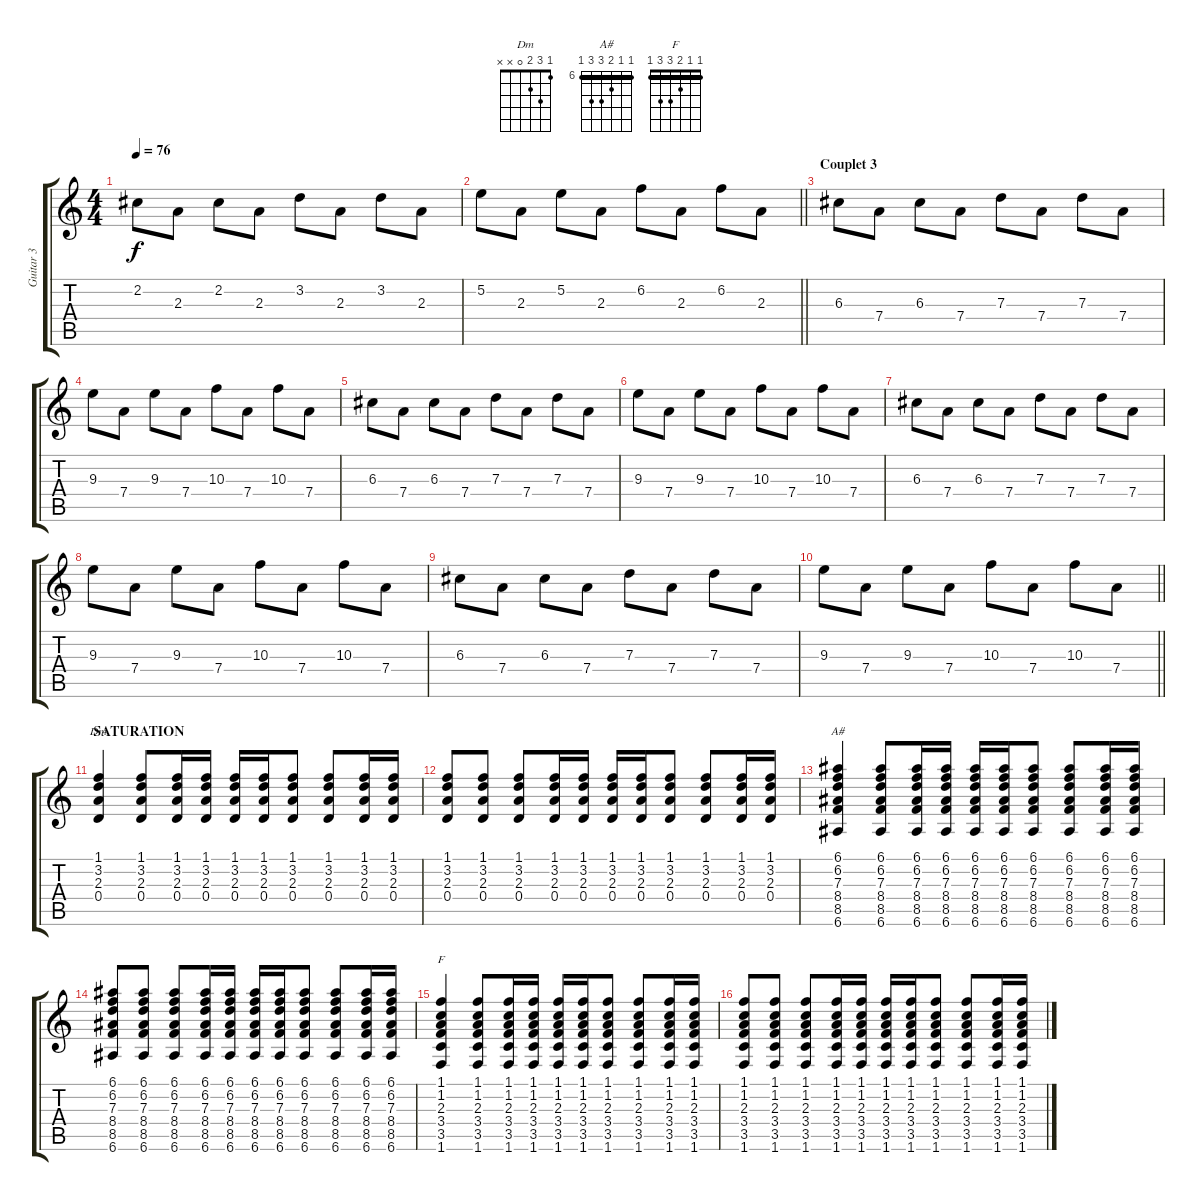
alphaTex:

\track ("Guitar 3" "Guitar 3") {instrument acousticguitarnylon}
\staff {score tabs}
\tuning (E4 B3 G3 D3 A2 E2) {hide}
\chord ("Dm" 1 3 2 0 x x)
\chord ("A#" 6 6 7 8 8 6) {firstfret 6 barre 6}
\chord ("F" 1 1 2 3 3 1) {barre 1}
\ts (4 4)
\tempo 76
\clef g2
\ks c
2.2.8{dy f} 2.3.8 2.2.8 2.3.8 3.2.8 2.3.8 3.2.8 2.3.8 |
\barLineRight lightlight
5.2.8 2.3.8 5.2.8 2.3.8 6.2.8 2.3.8 6.2.8 2.3.8 |
\section ("" "Couplet 3")
6.3.8 7.4.8 6.3.8 7.4.8 7.3.8 7.4.8 7.3.8 7.4.8 |
9.3.8 7.4.8 9.3.8 7.4.8 10.3.8 7.4.8 10.3.8 7.4.8 |
6.3.8 7.4.8 6.3.8 7.4.8 7.3.8 7.4.8 7.3.8 7.4.8 |
9.3.8 7.4.8 9.3.8 7.4.8 10.3.8 7.4.8 10.3.8 7.4.8 |
6.3.8 7.4.8 6.3.8 7.4.8 7.3.8 7.4.8 7.3.8 7.4.8 |
9.3.8 7.4.8 9.3.8 7.4.8 10.3.8 7.4.8 10.3.8 7.4.8 |
6.3.8 7.4.8 6.3.8 7.4.8 7.3.8 7.4.8 7.3.8 7.4.8 |
\barLineRight lightlight
9.3.8 7.4.8 9.3.8 7.4.8 10.3.8 7.4.8 10.3.8 7.4.8 |
\section ("" "SATURATION")
(1.1 3.2 2.3 0.4).4{ch "Dm" volume 2} (1.1 3.2 2.3 0.4).8 (1.1 3.2 2.3 0.4).16 (1.1 3.2 2.3 0.4).16 (1.1 3.2 2.3 0.4).16 (1.1 3.2 2.3 0.4).16 (1.1 3.2 2.3 0.4).8 (1.1 3.2 2.3 0.4).8 (1.1 3.2 2.3 0.4).16 (1.1 3.2 2.3 0.4).16 |
(1.1 3.2 2.3 0.4).8 (1.1 3.2 2.3 0.4).8 (1.1 3.2 2.3 0.4).8 (1.1 3.2 2.3 0.4).16 (1.1 3.2 2.3 0.4).16 (1.1 3.2 2.3 0.4).16 (1.1 3.2 2.3 0.4).16 (1.1 3.2 2.3 0.4).8 (1.1 3.2 2.3 0.4).8 (1.1 3.2 2.3 0.4).16 (1.1 3.2 2.3 0.4).16 |
(6.1 6.2 7.3 8.4 8.5 6.6).4{ch "A#"} (6.1 6.2 7.3 8.4 8.5 6.6).8 (6.1 6.2 7.3 8.4 8.5 6.6).16 (6.1 6.2 7.3 8.4 8.5 6.6).16 (6.1 6.2 7.3 8.4 8.5 6.6).16 (6.1 6.2 7.3 8.4 8.5 6.6).16 (6.1 6.2 7.3 8.4 8.5 6.6).8 (6.1 6.2 7.3 8.4 8.5 6.6).8 (6.1 6.2 7.3 8.4 8.5 6.6).16 (6.1 6.2 7.3 8.4 8.5 6.6).16 |
(6.1 6.2 7.3 8.4 8.5 6.6).8 (6.1 6.2 7.3 8.4 8.5 6.6).8 (6.1 6.2 7.3 8.4 8.5 6.6).8 (6.1 6.2 7.3 8.4 8.5 6.6).16 (6.1 6.2 7.3 8.4 8.5 6.6).16 (6.1 6.2 7.3 8.4 8.5 6.6).16 (6.1 6.2 7.3 8.4 8.5 6.6).16 (6.1 6.2 7.3 8.4 8.5 6.6).8 (6.1 6.2 7.3 8.4 8.5 6.6).8 (6.1 6.2 7.3 8.4 8.5 6.6).16 (6.1 6.2 7.3 8.4 8.5 6.6).16 |
(1.1 1.2 2.3 3.4 3.5 1.6).4{ch "F"} (1.1 1.2 2.3 3.4 3.5 1.6).8 (1.1 1.2 2.3 3.4 3.5 1.6).16 (1.1 1.2 2.3 3.4 3.5 1.6).16 (1.1 1.2 2.3 3.4 3.5 1.6).16 (1.1 1.2 2.3 3.4 3.5 1.6).16 (1.1 1.2 2.3 3.4 3.5 1.6).8 (1.1 1.2 2.3 3.4 3.5 1.6).8 (1.1 1.2 2.3 3.4 3.5 1.6).16 (1.1 1.2 2.3 3.4 3.5 1.6).16 |
(1.1 1.2 2.3 3.4 3.5 1.6).8 (1.1 1.2 2.3 3.4 3.5 1.6).8 (1.1 1.2 2.3 3.4 3.5 1.6).8 (1.1 1.2 2.3 3.4 3.5 1.6).16 (1.1 1.2 2.3 3.4 3.5 1.6).16 (1.1 1.2 2.3 3.4 3.5 1.6).16 (1.1 1.2 2.3 3.4 3.5 1.6).16 (1.1 1.2 2.3 3.4 3.5 1.6).8 (1.1 1.2 2.3 3.4 3.5 1.6).8 (1.1 1.2 2.3 3.4 3.5 1.6).16 (1.1 1.2 2.3 3.4 3.5 1.6).16
